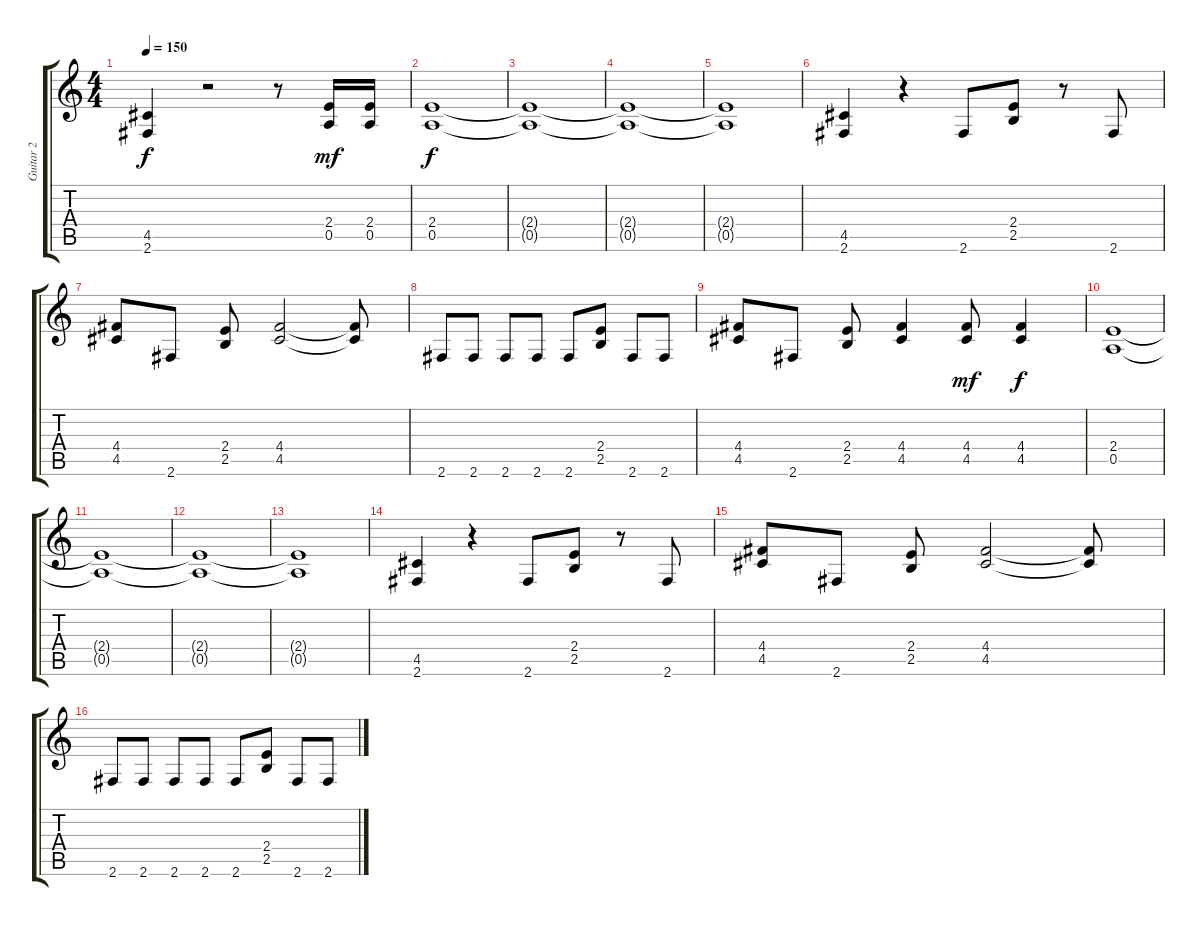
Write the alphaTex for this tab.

\track ("Guitar 2" "Guitar 2") {instrument overdrivenguitar}
\staff {score tabs}
\tuning (E4 B3 G3 D3 A2 E2) {hide}
\ts (4 4)
\tempo 150
\clef g2
\ks c
(4.5 2.6).4{dy f} r.2 r.8 (2.4 0.5).16{dy mf} (2.4 0.5).16 |
(2.4 0.5).1{dy f} |
(2.4{t} 0.5{t}).1 |
(2.4{t} 0.5{t}).1 |
(2.4{t} 0.5{t}).1 |
(4.5 2.6).4 r.4 2.6.8 (2.4 2.5).8 r.8 2.6.8 |
(4.4 4.5).8 2.6.8 (2.4 2.5).8 (4.4 4.5).2 (4.4{t} 4.5{t}).8 |
2.6.8 2.6.8 2.6.8 2.6.8 2.6.8 (2.4 2.5).8 2.6.8 2.6.8 |
(4.4 4.5).8 2.6.8 (2.4 2.5).8 (4.4 4.5).4 (4.4 4.5).8{dy mf} (4.4 4.5).4{dy f} |
(2.4 0.5).1 |
(2.4{t} 0.5{t}).1 |
(2.4{t} 0.5{t}).1 |
(2.4{t} 0.5{t}).1 |
(4.5 2.6).4 r.4 2.6.8 (2.4 2.5).8 r.8 2.6.8 |
(4.4 4.5).8 2.6.8 (2.4 2.5).8 (4.4 4.5).2 (4.4{t} 4.5{t}).8 |
2.6.8 2.6.8 2.6.8 2.6.8 2.6.8 (2.4 2.5).8 2.6.8 2.6.8
